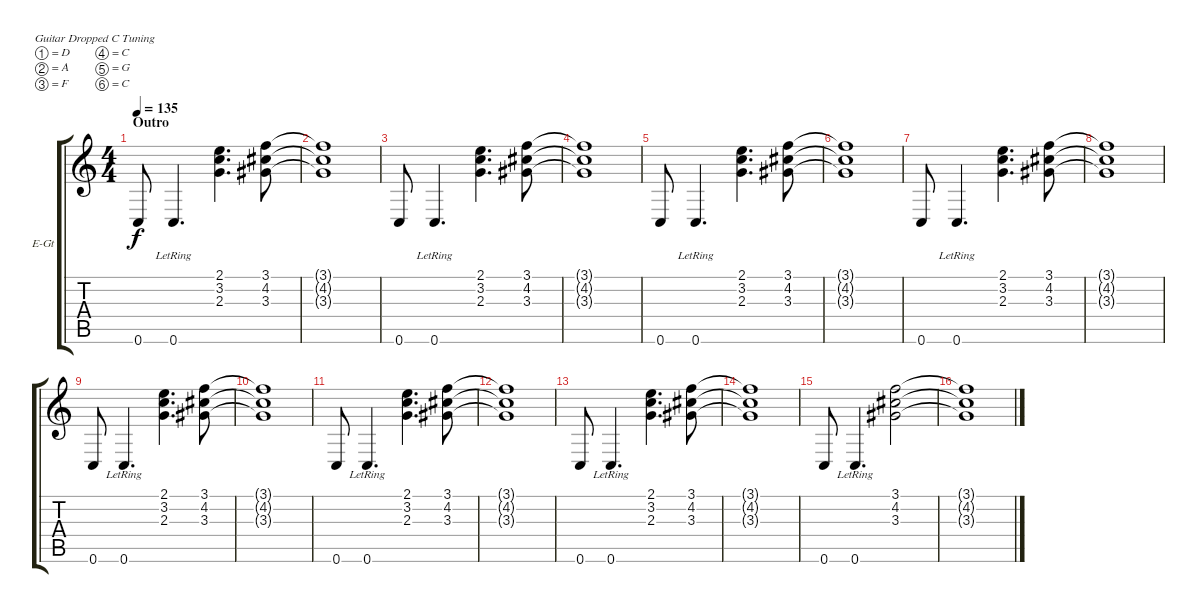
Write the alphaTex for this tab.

\bracketExtendMode groupsimilarinstruments
\firstSystemTrackNameOrientation horizontal
\otherSystemsTrackNameOrientation horizontal
\track ("Gitara2" "E-Gt") {instrument distortionguitar}
\staff {score tabs}
\tuning (D4 A3 F3 C3 G2 C2)
\ts (4 4)
\section ("" "Outro")
\tempo 135
\clef g2
\ks c
0.6.8{dy f} 0.6{lr}.4{d} (2.1 3.2 2.3).4{d} (3.1 4.2 3.3).8 |
(3.1{t} 4.2{t} 3.3{t}).1 |
0.6.8 0.6{lr}.4{d} (2.1 3.2 2.3).4{d} (3.1 4.2 3.3).8 |
(3.1{t} 4.2{t} 3.3{t}).1 |
0.6.8 0.6{lr}.4{d} (2.1 3.2 2.3).4{d} (3.1 4.2 3.3).8 |
(3.1{t} 4.2{t} 3.3{t}).1 |
0.6.8 0.6{lr}.4{d} (2.1 3.2 2.3).4{d} (3.1 4.2 3.3).8 |
(3.1{t} 4.2{t} 3.3{t}).1 |
0.6.8 0.6{lr}.4{d} (2.1 3.2 2.3).4{d} (3.1 4.2 3.3).8 |
(3.1{t} 4.2{t} 3.3{t}).1 |
0.6.8 0.6{lr}.4{d} (2.1 3.2 2.3).4{d} (3.1 4.2 3.3).8 |
(3.1{t} 4.2{t} 3.3{t}).1 |
0.6.8 0.6{lr}.4{d} (2.1 3.2 2.3).4{d} (3.1 4.2 3.3).8 |
(3.1{t} 4.2{t} 3.3{t}).1 |
0.6.8 0.6{lr}.4{d} (3.1 4.2 3.3).2 |
(3.1{t} 4.2{t} 3.3{t}).1
